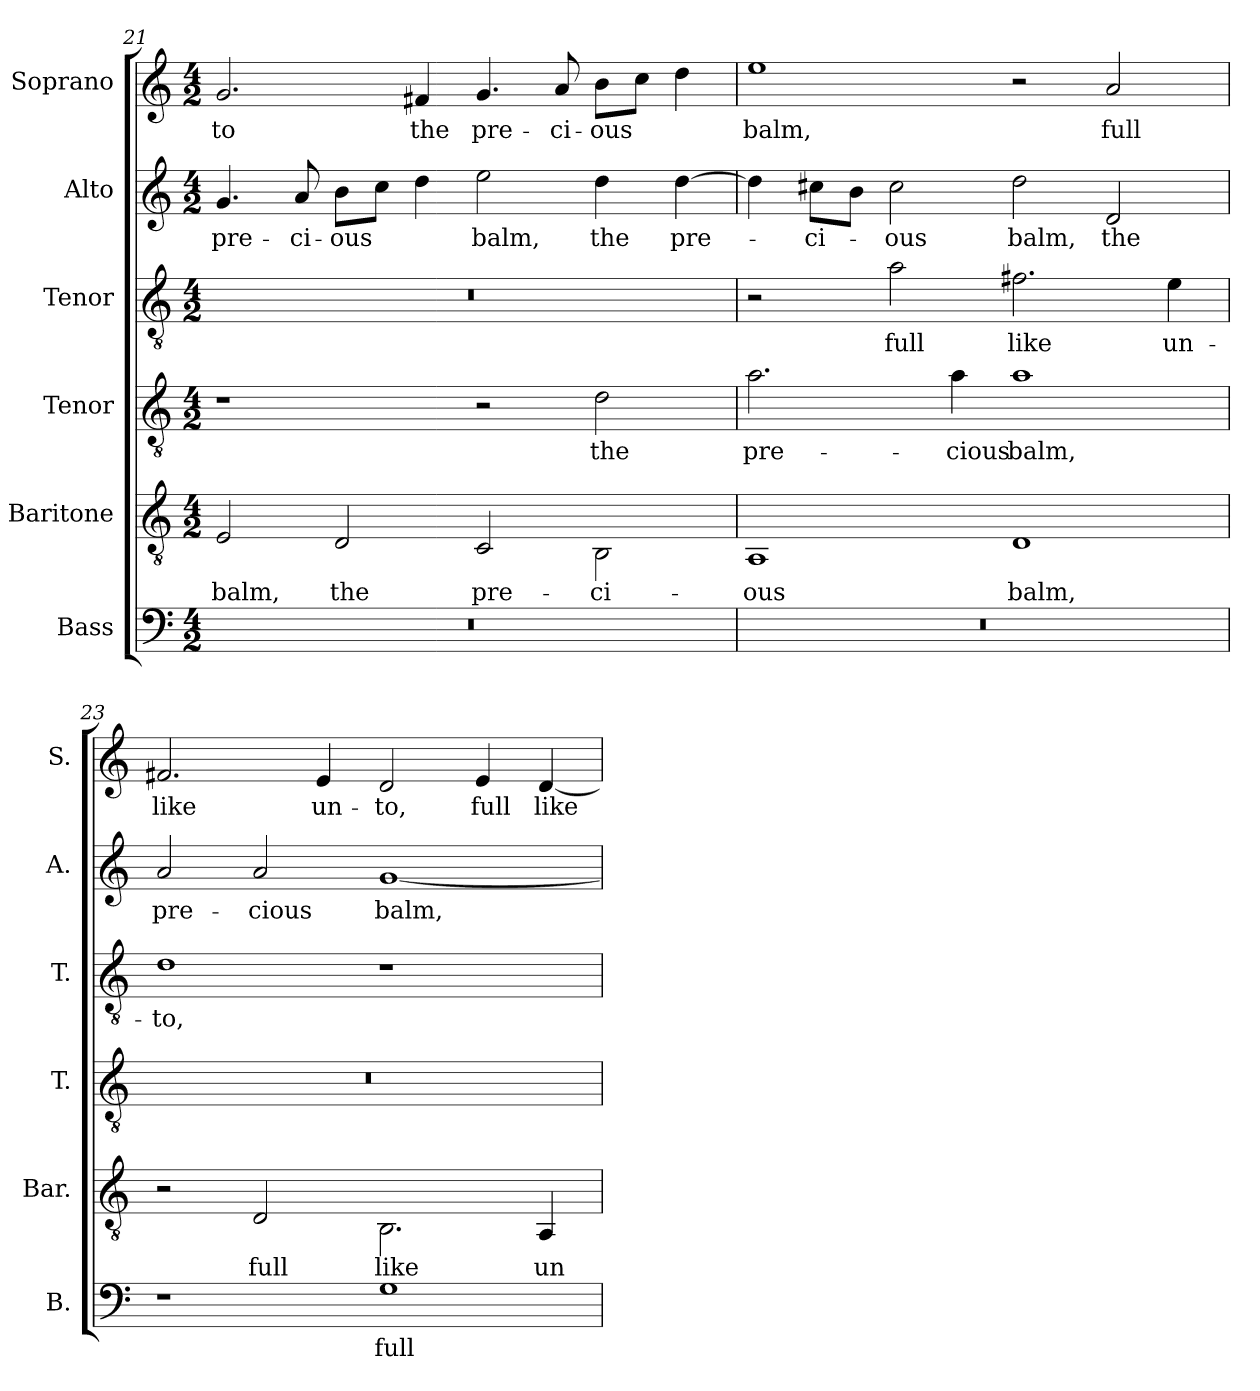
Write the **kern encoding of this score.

**kern	**text	**kern	**text	**kern	**text	**kern	**text	**kern	**text	**kern	**text
*part6	*part6	*part5	*part5	*part4	*part4	*part3	*part3	*part2	*part2	*part1	*part1
*staff6	*staff6	*staff5	*staff5	*staff4	*staff4	*staff3	*staff3	*staff2	*staff2	*staff1	*staff1
*I"Bass	*	*I"Baritone	*	*I"Tenor	*	*I"Tenor	*	*I"Alto	*	*I"Soprano	*
*I'B.	*	*I'Bar.	*	*I'T.	*	*I'T.	*	*I'A.	*	*I'S.	*
*clefF4	*	*clefGv2	*	*clefGv2	*	*clefGv2	*	*clefG2	*	*clefG2	*
*	*	*	*	*ITrd7c12	*	*ITrd7c12	*	*	*	*	*
*k[]	*	*k[]	*	*k[]	*	*k[]	*	*k[]	*	*k[]	*
*C:	*	*C:	*	*C:	*	*C:	*	*C:	*	*C:	*
*M4/2	*	*M4/2	*	*M4/2	*	*M4/2	*	*M4/2	*	*M4/2	*
=21	=21	=21	=21	=21	=21	=21	=21	=21	=21	=21	=21
!LO:N:vis=1	!	!	!	!	!	!	!	!	!	!	!
!	!	!	!LO:LY:b:color=#000000	!	!	!LO:N:vis=1	!	!	!	!	!
!	!	!	!	!	!	!	!	!	!LO:LY:b:color=#000000	!	!
!	!	!	!	!	!	!	!	!	!	!	!LO:LY:b:color=#000000
0r	.	2Ei/	balm,	1r	.	0r	.	4.gi/	pre-	2.gi/	-to
!	!	!	!	!	!	!	!	!	!LO:LY:b:color=#000000	!	!
.	.	.	.	.	.	.	.	8ai/	-ci-	.	.
!	!	!	!LO:LY:b:color=#000000	!	!	!	!	!	!	!	!
!	!	!	!	!	!	!	!	!	!LO:LY:b:color=#000000	!	!
.	.	2Di/	the	.	.	.	.	8bi\L	-ous	.	.
.	.	.	.	.	.	.	.	8cci\J	.	.	.
!	!	!	!	!	!	!	!	!	!	!	!LO:LY:b:color=#000000
.	.	.	.	.	.	.	.	4ddi\	.	4f#Xi/	the
!	!	!	!LO:LY:b:color=#000000	!	!	!	!	!	!	!	!
!	!	!	!	!	!	!	!	!	!LO:LY:b:color=#000000	!	!
!	!	!	!	!	!	!	!	!	!	!	!LO:LY:b:color=#000000
.	.	2Ci/	pre-	2r	.	.	.	2eei\	balm,	4.gi/	pre-
!	!	!	!	!	!	!	!	!	!	!	!LO:LY:b:color=#000000
.	.	.	.	.	.	.	.	.	.	8ai/	-ci-
!	!	!	!LO:LY:b:color=#000000	!	!	!	!	!	!	!	!
!	!	!	!	!	!LO:LY:b:color=#000000	!	!	!	!	!	!
!	!	!	!	!	!	!	!	!	!LO:LY:b:color=#000000	!	!
!	!	!	!	!	!	!	!	!	!	!	!LO:LY:b:color=#000000
.	.	2BBi\	-ci-	2Di\	the	.	.	4ddi\	the	8bi\L	-ous
.	.	.	.	.	.	.	.	.	.	8cci\J	.
!	!	!	!	!	!	!	!	!	!LO:LY:b:color=#000000	!	!
.	.	.	.	.	.	.	.	[4ddi\	pre-	4ddi\	.
=22	=22	=22	=22	=22	=22	=22	=22	=22	=22	=22	=22
!LO:N:vis=1	!	!	!	!	!	!	!	!	!	!	!
!	!	!	!LO:LY:b:color=#000000	!	!	!	!	!	!	!	!
!	!	!	!	!	!LO:LY:b:color=#000000	!	!	!	!	!	!
!	!	!	!	!	!	!	!	!	!	!	!LO:LY:b:color=#000000
0r	.	1AAi	-ous	2.Ai\	pre-	2r	.	4ddi\]	.	1eei	balm,
!	!	!	!	!	!	!	!	!	!LO:LY:b:color=#000000	!	!
.	.	.	.	.	.	.	.	8cc#Xi\L	-ci-	.	.
.	.	.	.	.	.	.	.	8bi\J	.	.	.
!	!	!	!	!	!	!	!LO:LY:b:color=#000000	!	!	!	!
!	!	!	!	!	!	!	!	!	!LO:LY:b:color=#000000	!	!
.	.	.	.	.	.	2Ai\	full	2cc#i\	-ous	.	.
!	!	!	!	!	!LO:LY:b:color=#000000	!	!	!	!	!	!
.	.	.	.	4Ai\	-cious	.	.	.	.	.	.
!	!	!	!LO:LY:b:color=#000000	!	!	!	!	!	!	!	!
!	!	!	!	!	!LO:LY:b:color=#000000	!	!	!	!	!	!
!	!	!	!	!	!	!	!LO:LY:b:color=#000000	!	!	!	!
!	!	!	!	!	!	!	!	!	!LO:LY:b:color=#000000	!	!
.	.	1Di	balm,	1Ai	balm,	2.F#Xi\	like	2ddi\	balm,	2r	.
!	!	!	!	!	!	!	!	!	!LO:LY:b:color=#000000	!	!
!	!	!	!	!	!	!	!	!	!	!	!LO:LY:b:color=#000000
.	.	.	.	.	.	.	.	2di/	the	2ai/	full
!	!	!	!	!	!	!	!LO:LY:b:color=#000000	!	!	!	!
.	.	.	.	.	.	4Ei\	un-	.	.	.	.
=23	=23	=23	=23	=23	=23	=23	=23	=23	=23	=23	=23
!	!	!	!	!LO:N:vis=1	!	!	!	!	!	!	!
!	!	!	!	!	!	!	!LO:LY:b:color=#000000	!	!	!	!
!	!	!	!	!	!	!	!	!	!LO:LY:b:color=#000000	!	!
!	!	!	!	!	!	!	!	!	!	!	!LO:LY:b:color=#000000
1r	.	2r	.	0r	.	1Di	-to,	2ai/	pre-	2.f#Xi/	like
!	!	!	!LO:LY:b:color=#000000	!	!	!	!	!	!	!	!
!	!	!	!	!	!	!	!	!	!LO:LY:b:color=#000000	!	!
.	.	2Di/	full	.	.	.	.	2ai/	-cious	.	.
!	!	!	!	!	!	!	!	!	!	!	!LO:LY:b:color=#000000
.	.	.	.	.	.	.	.	.	.	4ei/	un-
!	!LO:LY:b:color=#000000	!	!	!	!	!	!	!	!	!	!
!	!	!	!LO:LY:b:color=#000000	!	!	!	!	!	!	!	!
!	!	!	!	!	!	!	!	!	!LO:LY:b:color=#000000	!	!
!	!	!	!	!	!	!	!	!	!	!	!LO:LY:b:color=#000000
1Gi	full	2.BBi\	like	.	.	1r	.	[1gi	balm,	2di/	-to,
!	!	!	!	!	!	!	!	!	!	!	!LO:LY:b:color=#000000
.	.	.	.	.	.	.	.	.	.	4ei/	full
!	!	!	!LO:LY:b:color=#000000	!	!	!	!	!	!	!	!
!	!	!	!	!	!	!	!	!	!	!	!LO:LY:b:color=#000000
.	.	4AAi/	un-	.	.	.	.	.	.	[4di/	like
=	=	=	=	=	=	=	=	=	=	=	=
*-	*-	*-	*-	*-	*-	*-	*-	*-	*-	*-	*-
